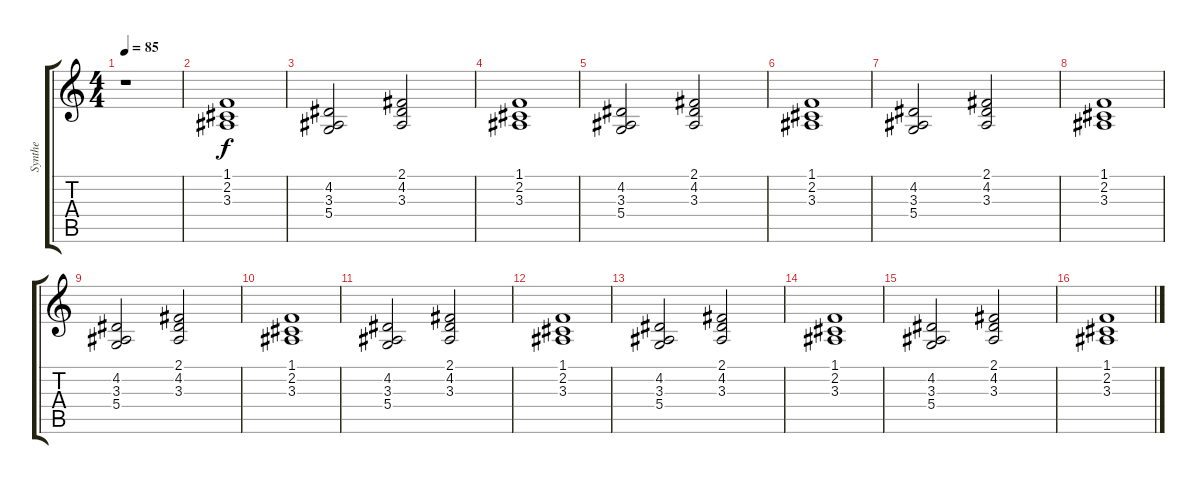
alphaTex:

\track ("Synthe" "Synthe") {instrument pad2warm}
\staff {score tabs}
\tuning (E4 B3 G3 D3 A2 E2) {hide}
\ts (4 4)
\tempo 85
\clef g2
\ks c
r.1{dy f instrument pad2warm} |
(1.1 2.2 3.3).1 |
(4.2 3.3 5.4).2 (2.1 4.2 3.3).2 |
(1.1 2.2 3.3).1 |
(4.2 3.3 5.4).2 (2.1 4.2 3.3).2 |
(1.1 2.2 3.3).1 |
(4.2 3.3 5.4).2 (2.1 4.2 3.3).2 |
(1.1 2.2 3.3).1 |
(4.2 3.3 5.4).2 (2.1 4.2 3.3).2 |
(1.1 2.2 3.3).1 |
(4.2 3.3 5.4).2 (2.1 4.2 3.3).2 |
(1.1 2.2 3.3).1 |
(4.2 3.3 5.4).2 (2.1 4.2 3.3).2 |
(1.1 2.2 3.3).1 |
(4.2 3.3 5.4).2 (2.1 4.2 3.3).2 |
(1.1 2.2 3.3).1
